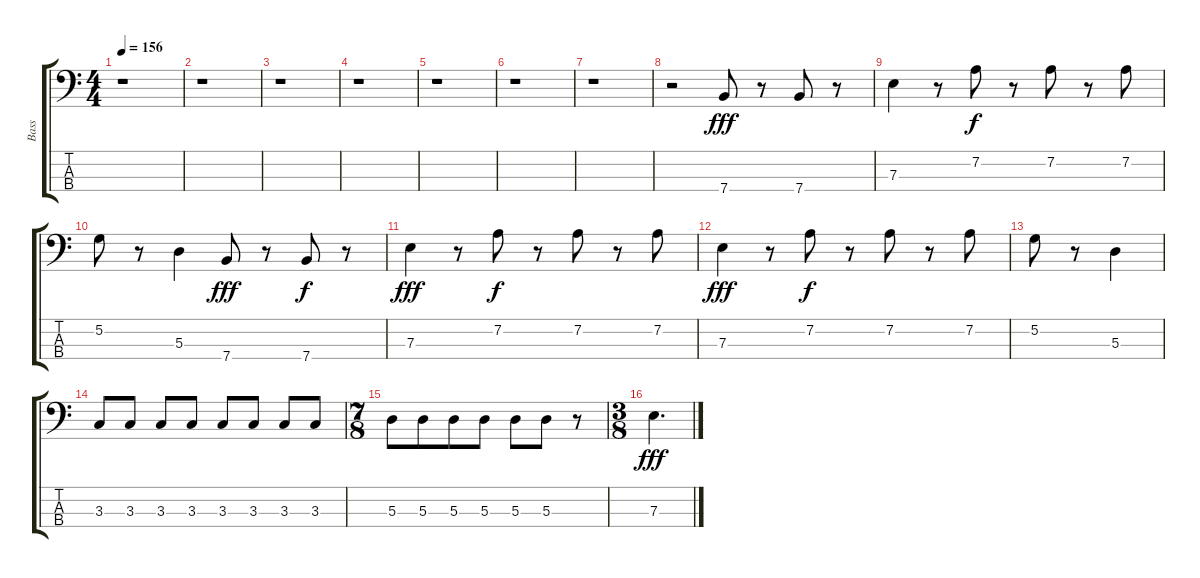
\track ("Bass" "Bass") {instrument electricbasspick}
\staff {score tabs}
\tuning (G2 D2 A1 E1) {hide}
\ts (4 4)
\tempo 156
\clef f4
\ks c
r.1{dy f} |
r.1 |
r.1 |
r.1 |
r.1 |
r.1 |
r.1 |
r.2 7.4.8{dy fff} r.8 7.4.8 r.8 |
7.3.4 r.8 7.2.8{dy f} r.8 7.2.8 r.8 7.2.8 |
5.2.8 r.8 5.3.4 7.4.8{dy fff} r.8 7.4.8{dy f} r.8 |
7.3.4{dy fff} r.8 7.2.8{dy f} r.8 7.2.8 r.8 7.2.8 |
7.3.4{dy fff} r.8 7.2.8{dy f} r.8 7.2.8 r.8 7.2.8 |
5.2.8 r.8 5.3.4 |
3.3.8 3.3.8 3.3.8 3.3.8 3.3.8 3.3.8 3.3.8 3.3.8 |
\ts (7 8)
5.3.8 5.3.8 5.3.8 5.3.8 5.3.8 5.3.8 r.8 |
\ts (3 8)
7.3.4{d dy fff}
